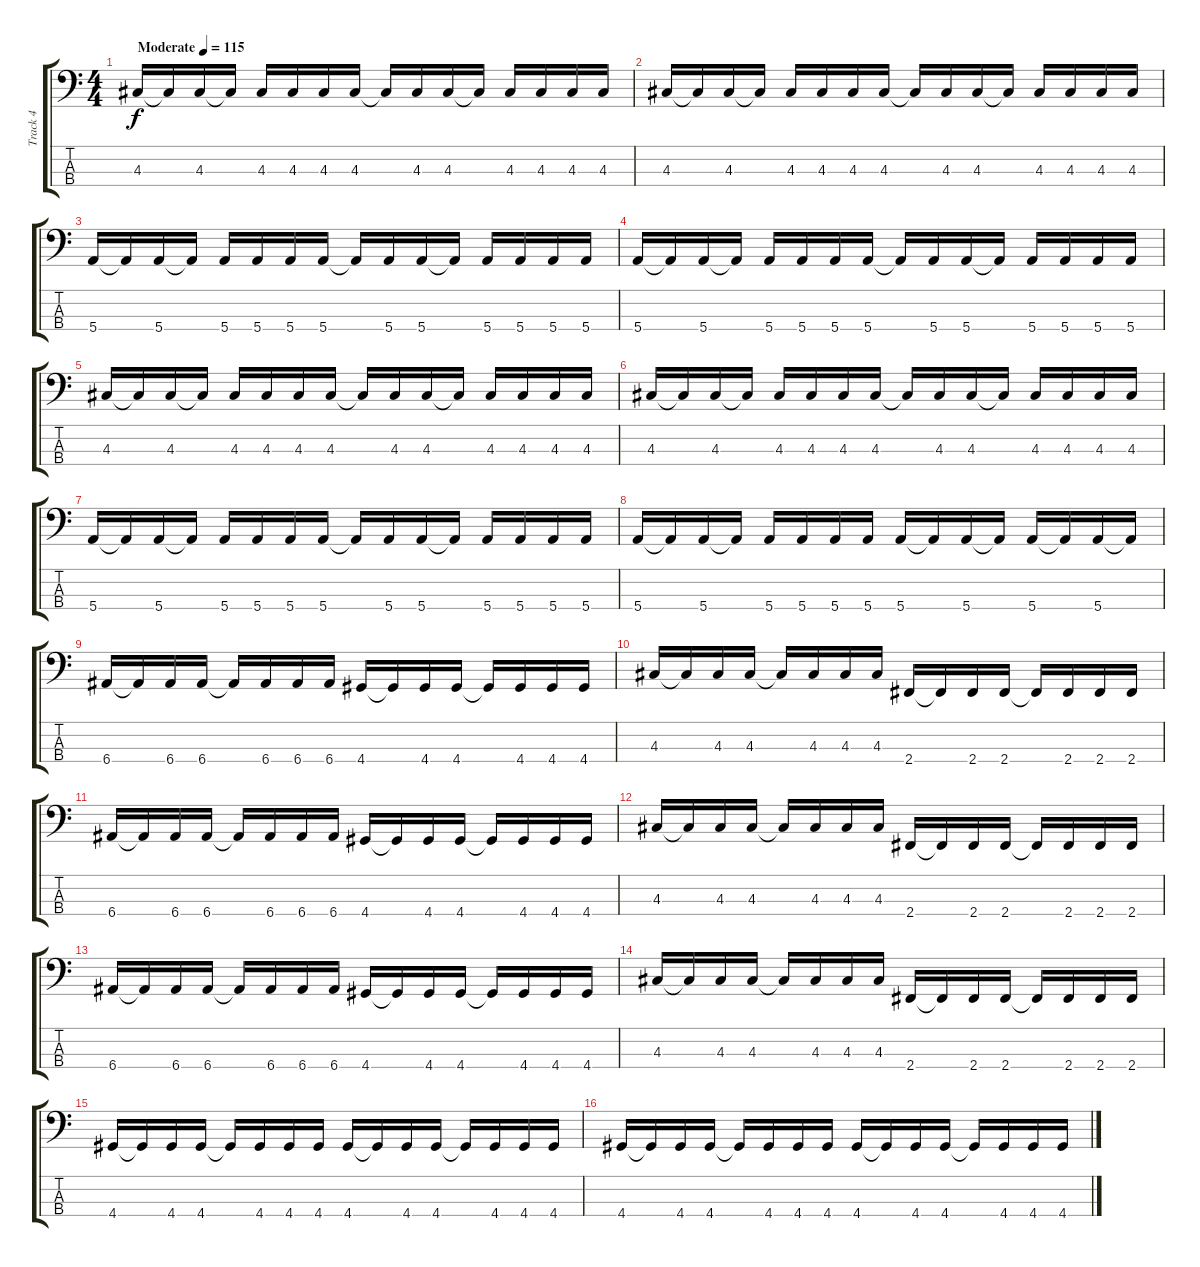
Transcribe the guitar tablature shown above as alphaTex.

\track ("Track 4" "Track 4") {instrument electricbasspick}
\staff {score tabs}
\tuning (G2 D2 A1 E1) {hide}
\ts (4 4)
\tempo (115 "Moderate")
\clef f4
\ks c
4.3.16{dy f instrument electricbasspick} 4.3{t}.16 4.3.16 4.3{t}.16 4.3.16 4.3.16 4.3.16 4.3.16 4.3{t}.16 4.3.16 4.3.16 4.3{t}.16 4.3.16 4.3.16 4.3.16 4.3.16 |
4.3.16 4.3{t}.16 4.3.16 4.3{t}.16 4.3.16 4.3.16 4.3.16 4.3.16 4.3{t}.16 4.3.16 4.3.16 4.3{t}.16 4.3.16 4.3.16 4.3.16 4.3.16 |
5.4.16 5.4{t}.16 5.4.16 5.4{t}.16 5.4.16 5.4.16 5.4.16 5.4.16 5.4{t}.16 5.4.16 5.4.16 5.4{t}.16 5.4.16 5.4.16 5.4.16 5.4.16 |
5.4.16 5.4{t}.16 5.4.16 5.4{t}.16 5.4.16 5.4.16 5.4.16 5.4.16 5.4{t}.16 5.4.16 5.4.16 5.4{t}.16 5.4.16 5.4.16 5.4.16 5.4.16 |
4.3.16 4.3{t}.16 4.3.16 4.3{t}.16 4.3.16 4.3.16 4.3.16 4.3.16 4.3{t}.16 4.3.16 4.3.16 4.3{t}.16 4.3.16 4.3.16 4.3.16 4.3.16 |
4.3.16 4.3{t}.16 4.3.16 4.3{t}.16 4.3.16 4.3.16 4.3.16 4.3.16 4.3{t}.16 4.3.16 4.3.16 4.3{t}.16 4.3.16 4.3.16 4.3.16 4.3.16 |
5.4.16 5.4{t}.16 5.4.16 5.4{t}.16 5.4.16 5.4.16 5.4.16 5.4.16 5.4{t}.16 5.4.16 5.4.16 5.4{t}.16 5.4.16 5.4.16 5.4.16 5.4.16 |
5.4.16 5.4{t}.16 5.4.16 5.4{t}.16 5.4.16 5.4.16 5.4.16 5.4.16 5.4.16 5.4{t}.16 5.4.16 5.4{t}.16 5.4.16 5.4{t}.16 5.4.16 5.4{t}.16 |
6.4.16 6.4{t}.16 6.4.16 6.4.16 6.4{t}.16 6.4.16 6.4.16 6.4.16 4.4.16 4.4{t}.16 4.4.16 4.4.16 4.4{t}.16 4.4.16 4.4.16 4.4.16 |
4.3.16 4.3{t}.16 4.3.16 4.3.16 4.3{t}.16 4.3.16 4.3.16 4.3.16 2.4.16 2.4{t}.16 2.4.16 2.4.16 2.4{t}.16 2.4.16 2.4.16 2.4.16 |
6.4.16 6.4{t}.16 6.4.16 6.4.16 6.4{t}.16 6.4.16 6.4.16 6.4.16 4.4.16 4.4{t}.16 4.4.16 4.4.16 4.4{t}.16 4.4.16 4.4.16 4.4.16 |
4.3.16 4.3{t}.16 4.3.16 4.3.16 4.3{t}.16 4.3.16 4.3.16 4.3.16 2.4.16 2.4{t}.16 2.4.16 2.4.16 2.4{t}.16 2.4.16 2.4.16 2.4.16 |
6.4.16 6.4{t}.16 6.4.16 6.4.16 6.4{t}.16 6.4.16 6.4.16 6.4.16 4.4.16 4.4{t}.16 4.4.16 4.4.16 4.4{t}.16 4.4.16 4.4.16 4.4.16 |
4.3.16 4.3{t}.16 4.3.16 4.3.16 4.3{t}.16 4.3.16 4.3.16 4.3.16 2.4.16 2.4{t}.16 2.4.16 2.4.16 2.4{t}.16 2.4.16 2.4.16 2.4.16 |
4.4.16 4.4{t}.16 4.4.16 4.4.16 4.4{t}.16 4.4.16 4.4.16 4.4.16 4.4.16 4.4{t}.16 4.4.16 4.4.16 4.4{t}.16 4.4.16 4.4.16 4.4.16 |
4.4.16 4.4{t}.16 4.4.16 4.4.16 4.4{t}.16 4.4.16 4.4.16 4.4.16 4.4.16 4.4{t}.16 4.4.16 4.4.16 4.4{t}.16 4.4.16 4.4.16 4.4.16
